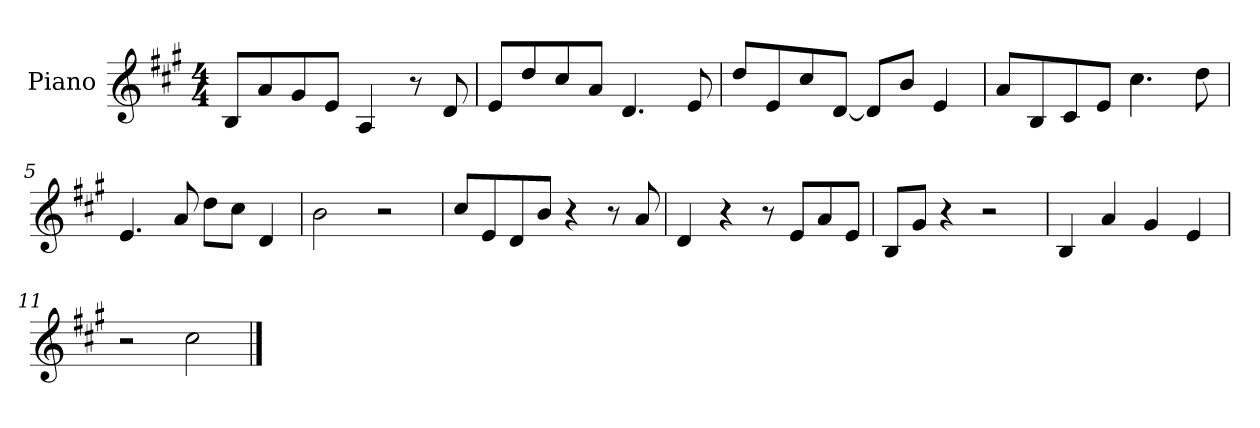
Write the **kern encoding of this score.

**kern
*part1
*staff1
*I"Piano
*I'Pno
*clefG2
*k[f#c#g#]
*A:
*M4/4
=1
8B/L
8a/
8g#/
8e/J
4A/
8r
8d/
=2
8e/L
8dd/
8cc#/
8a/J
4.d/
8e/
=3
8dd/L
8e/
8cc#/
[8d/J
8d/L]
8b/J
4e/
=4
8a/L
8B/
8c#/
8e/J
4.cc#\
8dd\
=5
4.e/
8a/
8dd\L
8cc#\J
4d/
=6
2b\
2r
=7
8cc#/L
8e/
8d/
8b/J
4r
8r
8a/
=8
4d/
4r
8r
8e/L
8a/
8e/J
=9
8B/L
8g#/J
4r
2r
=10
4B/
4a/
4g#/
4e/
=11
2r
2cc#\
==
*-
